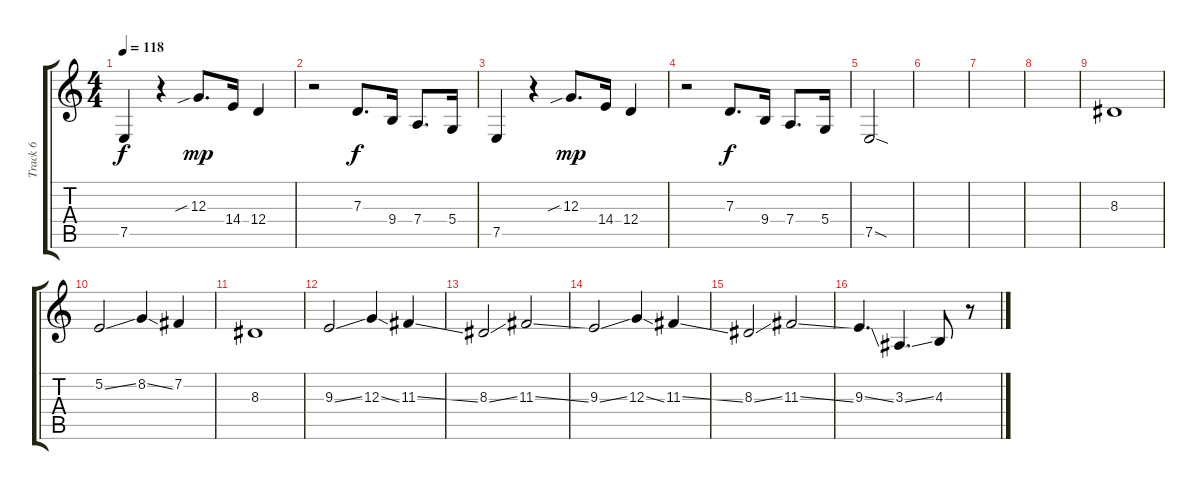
\track ("Track 6" "Track 6") {instrument voiceoohs}
\staff {score tabs}
\tuning (E4 B3 G3 D3 A2 E2) {hide}
\ts (4 4)
\tempo 118
\clef g2
\ks c
7.5.4{dy f} r.4 12.3{sib}.8{d dy mp} 14.4.16 12.4.4 |
r.2 7.3.8{d dy f} 9.4.16 7.4.8{d} 5.4.16 |
7.5.4 r.4 12.3{sib}.8{d dy mp} 14.4.16 12.4.4 |
r.2 7.3.8{d dy f} 9.4.16 7.4.8{d} 5.4.16 |
7.5{sod}.2 |
|
|
|
8.3.1 |
5.2{ss}.2 8.2{ss}.4 7.2.4 |
8.3.1 |
9.3{ss}.2 12.3{ss}.4 11.3{ss}.4 |
8.3{ss}.2 11.3{ss}.2 |
9.3{ss}.2 12.3{ss}.4 11.3{ss}.4 |
8.3{ss}.2 11.3{ss}.2 |
9.3{ss}.4{d} 3.3{ss}.4{d} 4.3.8 r.8
